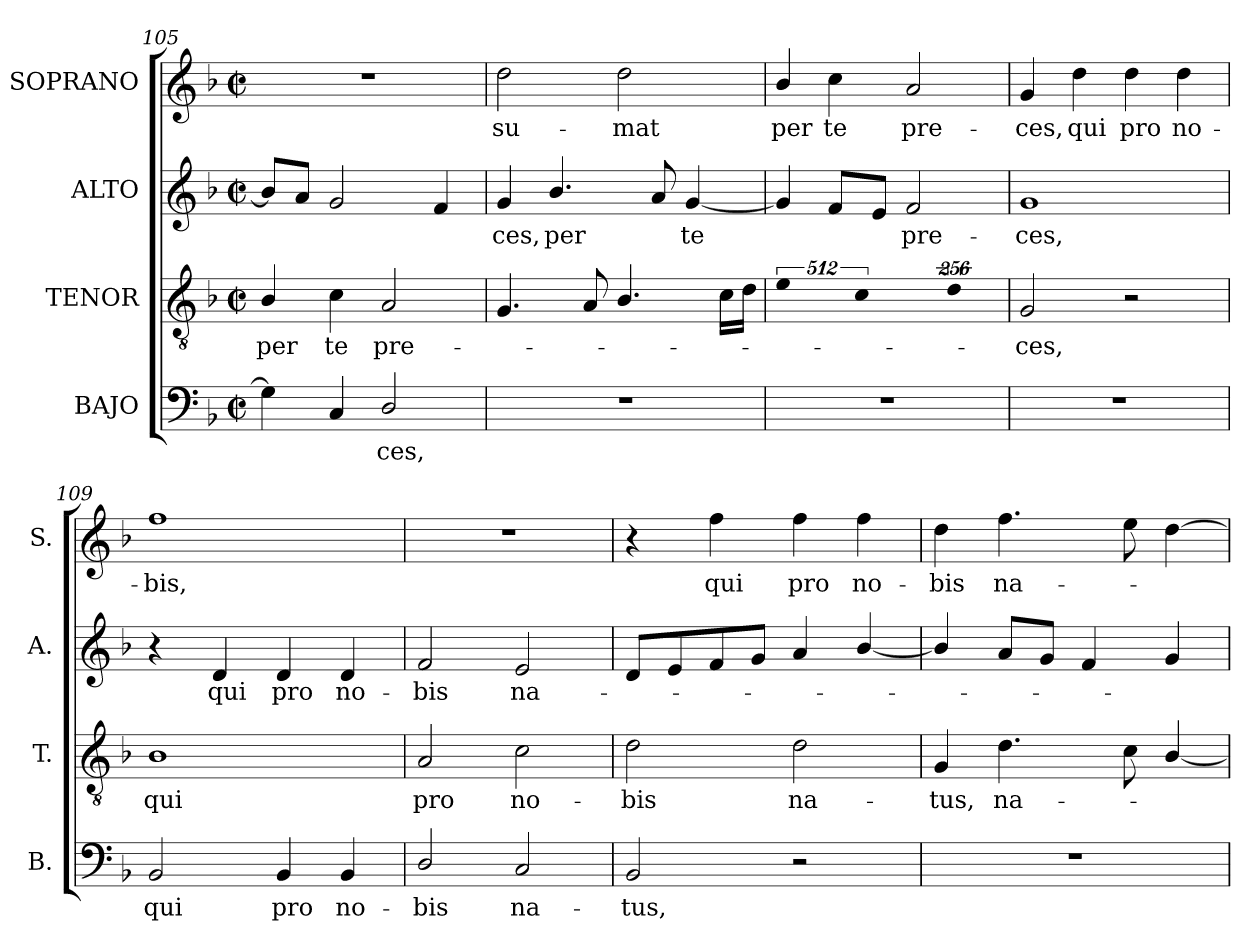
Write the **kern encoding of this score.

**kern	**text	**kern	**text	**kern	**text	**kern	**text
*part4	*part4	*part3	*part3	*part2	*part2	*part1	*part1
*staff4	*staff4	*staff3	*staff3	*staff2	*staff2	*staff1	*staff1
*I"BAJO	*	*I"TENOR	*	*I"ALTO	*	*I"SOPRANO	*
*I'B.	*	*I'T.	*	*I'A.	*	*I'S.	*
*clefF4	*	*clefGv2	*	*clefG2	*	*clefG2	*
*	*	*ITrd7c12	*	*	*	*	*
*k[b-]	*	*k[b-]	*	*k[b-]	*	*k[b-]	*
*F:	*	*F:	*	*F:	*	*F:	*
*M2/2	*	*M2/2	*	*M2/2	*	*M2/2	*
*met(c|)	*	*met(c|)	*	*met(c|)	*	*met(c|)	*
=105	=105	=105	=105	=105	=105	=105	=105
!	!	!	!LO:LY:b:color=#000000	!	!	!	!
4Gi\]	.	4BB-i/	per	8b-i/L]	.	1r	.
.	.	.	.	8ai/J	.	.	.
!	!	!	!LO:LY:b:color=#000000	!	!	!	!
4Ci/	.	4Ci\	te	2gi/	.	.	.
!	!LO:LY:b:color=#000000	!	!	!	!	!	!
!	!	!	!LO:LY:b:color=#000000	!	!	!	!
2Di/	-ces,	2AAi/	pre-	.	.	.	.
.	.	.	.	4fi/	.	.	.
!!LO:LB:g=z
=106	=106	=106	=106	=106	=106	=106	=106
!	!	!	!	!	!LO:LY:b:color=#000000	!	!
!	!	!	!	!	!	!	!LO:LY:b:color=#000000
1r	.	4.GGi/	.	4gi/	-ces,	2ddi\	su-
!	!	!	!	!	!LO:LY:b:color=#000000	!	!
.	.	.	.	4.b-i/	per	.	.
.	.	8AAi/	.	.	.	.	.
!	!	!	!	!	!	!	!LO:LY:b:color=#000000
.	.	4.BB-i/	.	.	.	2ddi\	-mat
.	.	.	.	8ai/	.	.	.
!	!	!	!	!	!LO:LY:b:color=#000000	!	!
.	.	.	.	[4gi/	te	.	.
.	.	16Ci\LL	.	.	.	.	.
.	.	16Di\JJ	.	.	.	.	.
=107	=107	=107	=107	=107	=107	=107	=107
!	!	!LO:N:vis=2	!	!	!	!	!
!	!	!	!	!	!	!	!LO:LY:b:color=#000000
1r	.	1024%341Ei\	.	4gi/]	.	4b-i/	per
!	!	!	!	!	!	!	!LO:LY:b:color=#000000
.	.	.	.	8fi/L	.	4cci\	te
!	!	!LO:N:vis=2	!	!	!	!	!
.	.	1024%341Ci\	.	.	.	.	.
.	.	.	.	8ei/J	.	.	.
!	!	!	!	!	!LO:LY:b:color=#000000	!	!
!	!	!	!	!	!	!	!LO:LY:b:color=#000000
.	.	.	.	2fi/	pre-	2ai/	pre-
!	!	!LO:N:vis=2	!	!	!	!	!
.	.	512%171Di\	.	.	.	.	.
=108	=108	=108	=108	=108	=108	=108	=108
!	!	!	!LO:LY:b:color=#000000	!	!	!	!
!	!	!	!	!	!LO:LY:b:color=#000000	!	!
!	!	!	!	!	!	!	!LO:LY:b:color=#000000
1r	.	2GGi/	-ces,	1gi	-ces,	4gi/	-ces,
!	!	!	!	!	!	!	!LO:LY:b:color=#000000
.	.	.	.	.	.	4ddi\	qui
!	!	!	!	!	!	!	!LO:LY:b:color=#000000
.	.	2r	.	.	.	4ddi\	pro
!	!	!	!	!	!	!	!LO:LY:b:color=#000000
.	.	.	.	.	.	4ddi\	no-
=109	=109	=109	=109	=109	=109	=109	=109
!	!LO:LY:b:color=#000000	!	!	!	!	!	!
!	!	!	!LO:LY:b:color=#000000	!	!	!	!
!	!	!	!	!	!	!	!LO:LY:b:color=#000000
2BB-i/	qui	1BB-i	qui	4r	.	1ffi	-bis,
!	!	!	!	!	!LO:LY:b:color=#000000	!	!
.	.	.	.	4di/	qui	.	.
!	!LO:LY:b:color=#000000	!	!	!	!	!	!
!	!	!	!	!	!LO:LY:b:color=#000000	!	!
4BB-i/	pro	.	.	4di/	pro	.	.
!	!LO:LY:b:color=#000000	!	!	!	!	!	!
!	!	!	!	!	!LO:LY:b:color=#000000	!	!
4BB-i/	no-	.	.	4di/	no-	.	.
=110	=110	=110	=110	=110	=110	=110	=110
!	!LO:LY:b:color=#000000	!	!	!	!	!	!
!	!	!	!LO:LY:b:color=#000000	!	!	!	!
!	!	!	!	!	!LO:LY:b:color=#000000	!	!
2Di/	-bis	2AAi/	pro	2fi/	-bis	1r	.
!	!LO:LY:b:color=#000000	!	!	!	!	!	!
!	!	!	!LO:LY:b:color=#000000	!	!	!	!
!	!	!	!	!	!LO:LY:b:color=#000000	!	!
2Ci/	na-	2Ci\	no-	2ei/	na-	.	.
=111	=111	=111	=111	=111	=111	=111	=111
!	!LO:LY:b:color=#000000	!	!	!	!	!	!
!	!	!	!LO:LY:b:color=#000000	!	!	!	!
2BB-i/	-tus,	2Di\	-bis	8di/L	.	4r	.
.	.	.	.	8ei/	.	.	.
!	!	!	!	!	!	!	!LO:LY:b:color=#000000
.	.	.	.	8fi/	.	4ffi\	qui
.	.	.	.	8gi/J	.	.	.
!	!	!	!LO:LY:b:color=#000000	!	!	!	!
!	!	!	!	!	!	!	!LO:LY:b:color=#000000
2r	.	2Di\	na-	4ai/	.	4ffi\	pro
!	!	!	!	!	!	!	!LO:LY:b:color=#000000
.	.	.	.	[4b-i/	.	4ffi\	no-
!!LO:LB:g=z
=112	=112	=112	=112	=112	=112	=112	=112
!	!	!	!LO:LY:b:color=#000000	!	!	!	!
!	!	!	!	!	!	!	!LO:LY:b:color=#000000
1r	.	4GGi/	-tus,	4b-i/]	.	4ddi\	-bis
!	!	!	!LO:LY:b:color=#000000	!	!	!	!
!	!	!	!	!	!	!	!LO:LY:b:color=#000000
.	.	4.Di\	na-	8ai/L	.	4.ffi\	na-
.	.	.	.	8gi/J	.	.	.
.	.	.	.	4fi/	.	.	.
.	.	8Ci\	.	.	.	8eei\	.
.	.	[4BB-i/	.	4gi/	.	[4ddi\	.
=	=	=	=	=	=	=	=
*-	*-	*-	*-	*-	*-	*-	*-
